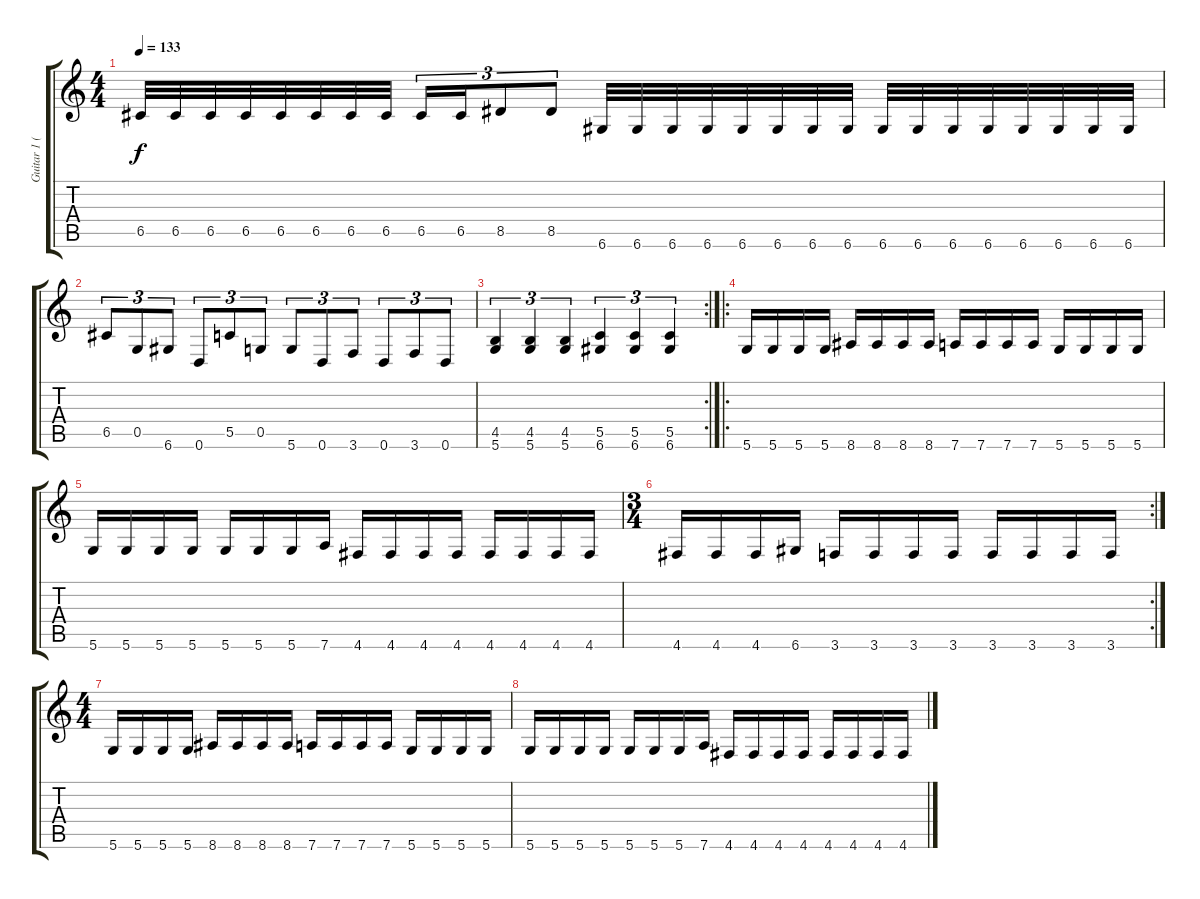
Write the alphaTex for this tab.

\track ("Guitar 1 (Erik)" "Guitar 1 (") {instrument distortionguitar}
\staff {score tabs}
\tuning (D4 A3 F3 C3 G2 D2) {hide}
\ts (4 4)
\tempo 133
\clef g2
\ks c
6.5.32{dy f} 6.5.32 6.5.32 6.5.32 6.5.32 6.5.32 6.5.32 6.5.32 6.5.16{tu (3 2)} 6.5.16{tu (3 2)} 8.5.8{tu (3 2)} 8.5.8{tu (3 2)} 6.6.32 6.6.32 6.6.32 6.6.32 6.6.32 6.6.32 6.6.32 6.6.32 6.6.32 6.6.32 6.6.32 6.6.32 6.6.32 6.6.32 6.6.32 6.6.32 |
6.5.8{tu (3 2)} 0.5.8{tu (3 2)} 6.6.8{tu (3 2)} 0.6.8{tu (3 2)} 5.5.8{tu (3 2)} 0.5.8{tu (3 2)} 5.6.8{tu (3 2)} 0.6.8{tu (3 2)} 3.6.8{tu (3 2)} 0.6.8{tu (3 2)} 3.6.8{tu (3 2)} 0.6.8{tu (3 2)} |
\rc 2
(4.5 5.6).4{tu (3 2)} (4.5 5.6).4{tu (3 2)} (4.5 5.6).4{tu (3 2)} (5.5 6.6).4{tu (3 2)} (5.5 6.6).4{tu (3 2)} (5.5 6.6).4{tu (3 2)} |
\ro
5.6.16 5.6.16 5.6.16 5.6.16 8.6.16 8.6.16 8.6.16 8.6.16 7.6.16 7.6.16 7.6.16 7.6.16 5.6.16 5.6.16 5.6.16 5.6.16 |
5.6.16 5.6.16 5.6.16 5.6.16 5.6.16 5.6.16 5.6.16 7.6.16 4.6.16 4.6.16 4.6.16 4.6.16 4.6.16 4.6.16 4.6.16 4.6.16 |
\rc 2
\ts (3 4)
4.6.16 4.6.16 4.6.16 6.6.16 3.6.16 3.6.16 3.6.16 3.6.16 3.6.16 3.6.16 3.6.16 3.6.16 |
\ts (4 4)
5.6.16 5.6.16 5.6.16 5.6.16 8.6.16 8.6.16 8.6.16 8.6.16 7.6.16 7.6.16 7.6.16 7.6.16 5.6.16 5.6.16 5.6.16 5.6.16 |
5.6.16 5.6.16 5.6.16 5.6.16 5.6.16 5.6.16 5.6.16 7.6.16 4.6.16 4.6.16 4.6.16 4.6.16 4.6.16 4.6.16 4.6.16 4.6.16
